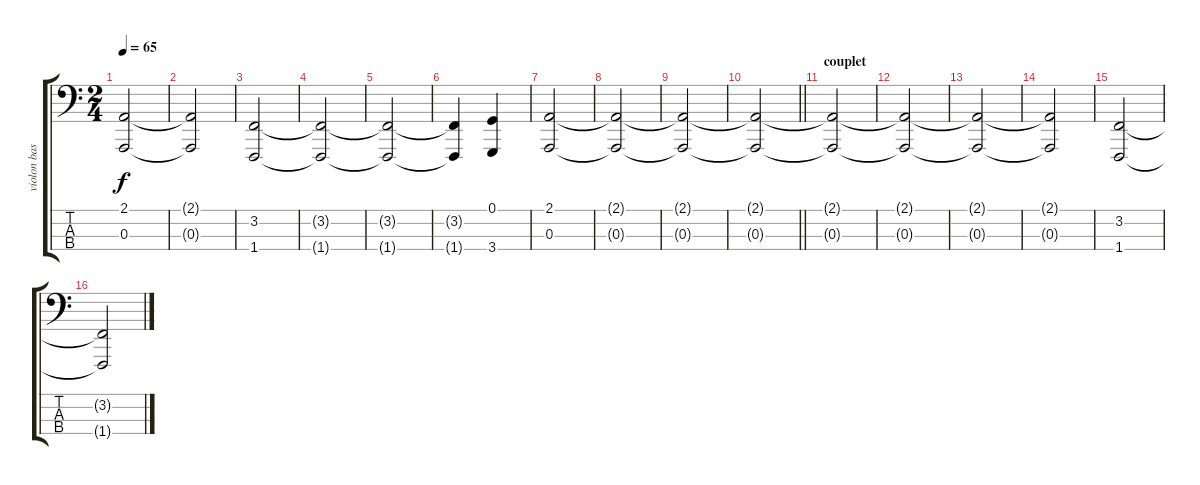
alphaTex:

\track ("violon bass" "violon bas") {instrument stringensemble1}
\staff {score tabs}
\tuning (G2 D2 A1 E1) {hide}
\ts (2 4)
\tempo 65
\clef f4
\ks c
(2.1{t} 0.3{t}).2{dy f} |
(2.1{t} 0.3{t}).2 |
(3.2 1.4).2 |
(3.2{t} 1.4{t}).2 |
(3.2{t} 1.4{t}).2 |
(3.2{t} 1.4{t}).4 (0.1 3.4).4 |
(2.1 0.3).2 |
(2.1{t} 0.3{t}).2 |
(2.1{t} 0.3{t}).2 |
\barLineRight lightlight
(2.1{t} 0.3{t}).2 |
\section ("" "couplet ")
(2.1{t} 0.3{t}).2 |
(2.1{t} 0.3{t}).2 |
(2.1{t} 0.3{t}).2 |
(2.1{t} 0.3{t}).2 |
(3.2 1.4).2 |
(3.2{t} 1.4{t}).2
